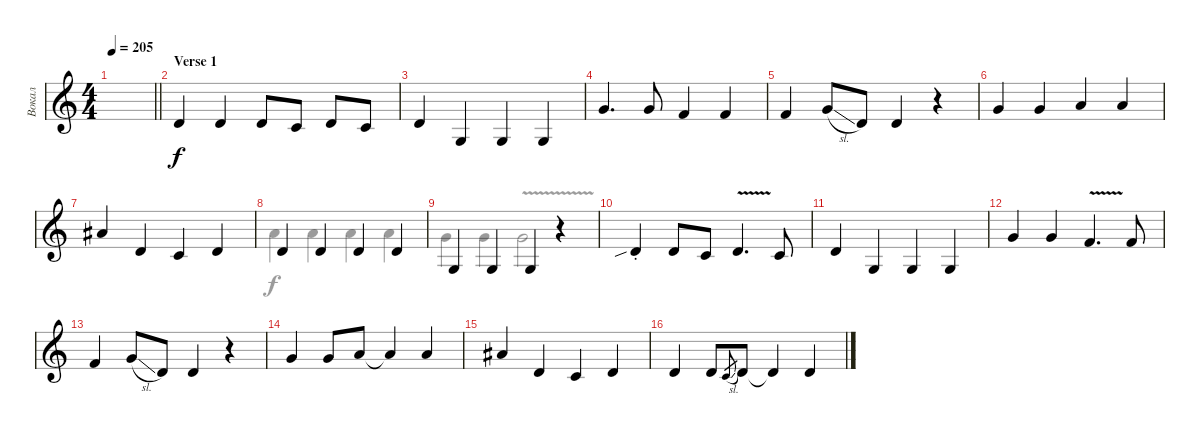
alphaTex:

\track ("Вокал" "Вокал") {instrument trumpet}
\staff {score}
\tuning (E4 B3 G3 D3 A2 E2) {hide}
\voice
\ts (4 4)
\tempo 205
\clef g2
\barLineRight lightlight
\ks aminor
|
\section ("" "Verse 1")
3.2.4 3.2.4 3.2.8 1.2.8 3.2.8 1.2.8 |
3.2.4 0.3.4 0.3.4 0.3.4 |
8.2.4{d} 8.2.8 6.2.4 6.2.4 |
6.2.4 8.2{sl}.8 3.2.8 3.2.4 r.4 |
3.1.4 3.1.4 5.1.4 5.1.4 |
6.1.4 3.2.4 1.2.4 3.2.4 |
3.2.4 3.2.4 3.2.4 3.2.4 |
0.3.4 0.3.4 0.3.4 r.4 |
3.2{sib st}.4 3.2.8 1.2.8 3.2{v}.4{d} 1.2.8 |
3.2.4 0.3.4 0.3.4 0.3.4 |
8.2.4 8.2.4 6.2{v}.4{d} 6.2.8 |
6.2.4 8.2{sl}.8 3.2.8 3.2.4 r.4 |
8.2.4 8.2.8 5.1.8 5.1{t}.4 5.1.4 |
6.1.4 3.2.4 1.2.4 3.2.4 |
3.2.4 3.2.8 1.2{sl}.8{gr} 3.2.8 3.2{t}.4 3.2.4
\voice
\clef g2
\ottava regular
\simile none
\barLineRight lightlight
\ks aminor
|
|
|
|
|
|
|
5.1.4 5.1.4 5.1.4 5.1.4 |
3.1.4 3.1.4 3.1{v}.2 |
|
|
|
|
|
|
